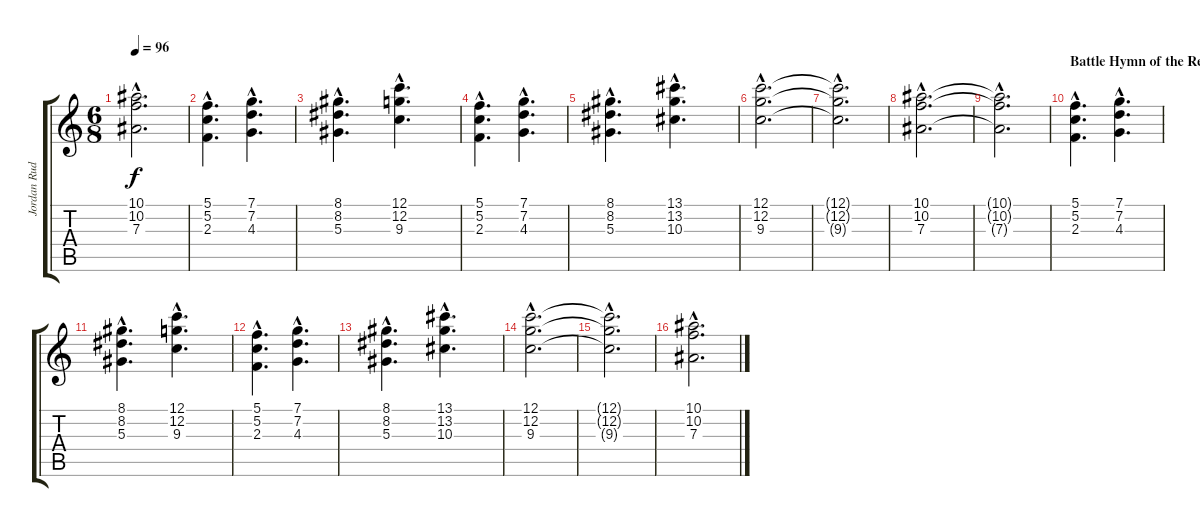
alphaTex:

\track ("Jordan Rudess" "Jordan Rud") {instrument lead1square}
\staff {score tabs}
\tuning (C5 G4 Eb4 Bb3 F3 C3) {hide}
\ts (6 8)
\tempo 96
\clef g2
\ks c
(10.1{hac t} 10.2{hac t} 7.3{hac t}).2{d dy f} |
(5.1{hac} 5.2{hac} 2.3{hac}).4{d volume 10 instrument lead2sawtooth} (7.1{hac} 7.2{hac} 4.3{hac}).4{d} |
(8.1{hac} 8.2{hac} 5.3{hac}).4{d} (12.1{hac} 12.2{hac} 9.3{hac}).4{d} |
(5.1{hac} 5.2{hac} 2.3{hac}).4{d} (7.1{hac} 7.2{hac} 4.3{hac}).4{d} |
(8.1{hac} 8.2{hac} 5.3{hac}).4{d} (13.1{hac} 13.2{hac} 10.3{hac}).4{d} |
(12.1{hac} 12.2{hac} 9.3{hac}).2{d} |
(12.1{hac t} 12.2{hac t} 9.3{hac t}).2{d} |
(10.1{hac} 10.2{hac} 7.3{hac}).2{d} |
(10.1{hac t} 10.2{hac t} 7.3{hac t}).2{d} |
\section ("" "Battle Hymn of the Republic starts here")
(5.1{hac} 5.2{hac} 2.3{hac}).4{d volume 10 instrument lead2sawtooth} (7.1{hac} 7.2{hac} 4.3{hac}).4{d} |
(8.1{hac} 8.2{hac} 5.3{hac}).4{d} (12.1{hac} 12.2{hac} 9.3{hac}).4{d} |
(5.1{hac} 5.2{hac} 2.3{hac}).4{d} (7.1{hac} 7.2{hac} 4.3{hac}).4{d} |
(8.1{hac} 8.2{hac} 5.3{hac}).4{d} (13.1{hac} 13.2{hac} 10.3{hac}).4{d} |
(12.1{hac} 12.2{hac} 9.3{hac}).2{d} |
(12.1{hac t} 12.2{hac t} 9.3{hac t}).2{d} |
(10.1{hac} 10.2{hac} 7.3{hac}).2{d}
